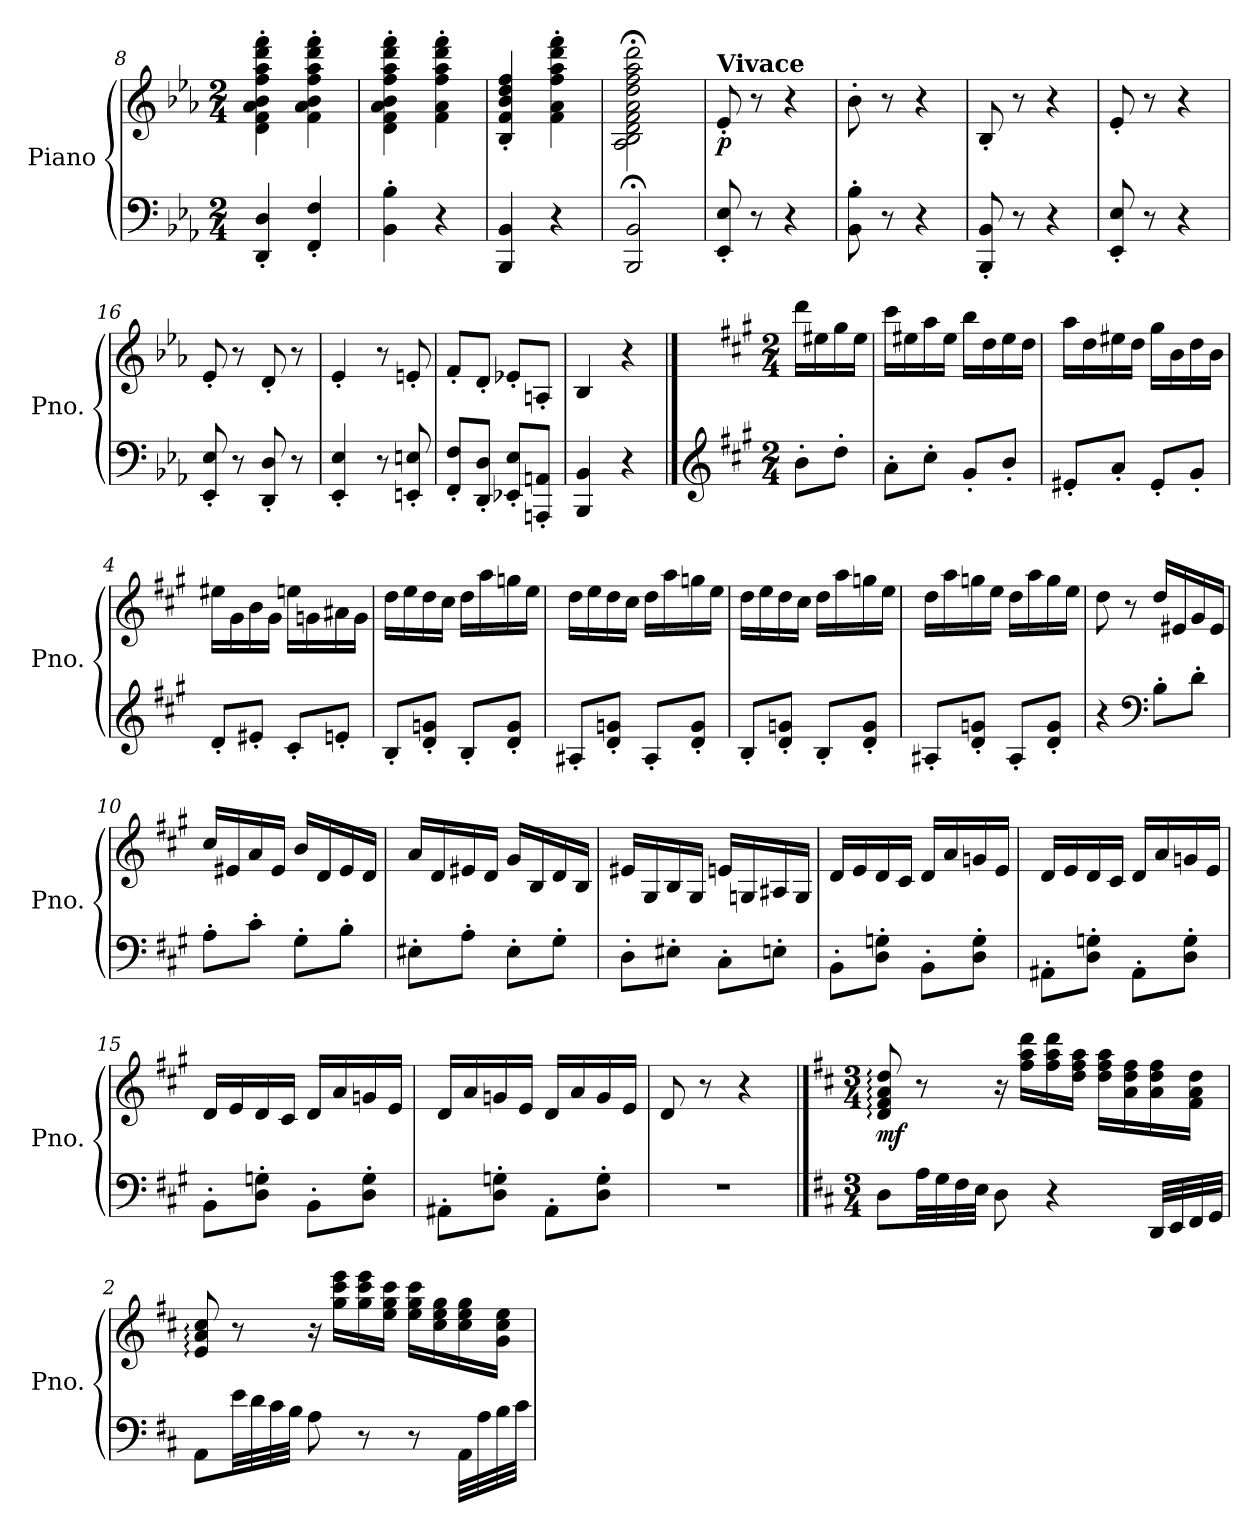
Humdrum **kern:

**kern	**kern	**dynam
*part1	*part1	*part1
*staff2	*staff1	*staff1/2
*I"Piano	*	*
*I'Pno.	*	*
*clefF4	*clefG2	*
*k[b-e-a-]	*k[b-e-a-]	*
*M2/4	*M2/4	*
*MM120	*MM120	*
=8	=8	=8
4DD/' 4D/'	4d\' 4f\' 4a-\' 4b-\' 4ff\' 4aa-\' 4ddd\' 4fff\'	.
4FF/' 4F/'	4f\' 4a-\' 4b-\' 4ff\' 4aa-\' 4ddd\' 4fff\'	.
=9	=9	=9
4BB-\' 4B-\'	4d\' 4f\' 4a-\' 4b-\' 4ff\' 4aa-\' 4ddd\' 4fff\'	.
4r	4f\' 4a-\' 4ff\' 4aa-\' 4ddd\' 4fff\'	.
=10	=10	=10
*	*MM114	*
4BBB-/ 4BB-/	4B-/' 4f/' 4b-/' 4dd/' 4ff/'	.
4r	4f\' 4a-\' 4ff\' 4aa-\' 4ddd\' 4fff\'	.
=11	=11	=11
*	*MM40	*
2BBB-/;< 2BB-/;<	2A-\;< 2B-\;< 2d\;< 2f\;< 2a-\;< 2dd\;< 2ff\;< 2aa-\;< 2ddd\;<	.
=12	=12	=12
!	!LO:TX:a:B:t=Vivace	!
!	!	!LO:DY:b
8EE-/' 8E-/'	8e-'/	p
8r	8r	.
4r	4r	.
=13	=13	=13
8BB-\' 8B-\'	8b-'\	.
8r	8r	.
4r	4r	.
=14	=14	=14
8BBB-/' 8BB-/'	8B-'/	.
8r	8r	.
4r	4r	.
!!LO:LB:g=z
=15	=15	=15
8EE-/' 8E-/'	8e-'/	.
8r	8r	.
4r	4r	.
=16	=16	=16
8EE-/' 8E-/'	8e-'/	.
8r	8r	.
8DD/' 8D/'	8d'/	.
8r	8r	.
=17	=17	=17
4EE-/' 4E-/'	4e-'/	.
8r	8r	.
8EEn/' 8En/'	8en'/	.
=18	=18	=18
8FF/' 8F/'L	8f'/L	.
8DD/' 8D/'J	8d'/J	.
8EE-X/' 8E-/'L	8e-X'/L	.
8AAAn/' 8AAn/'J	8An'/J	.
=19	=19	=19
4BBB-/ 4BB-/	4B-/	.
4r	4r	.
!!LO:PB:g=z
==1	==1	==1
!!LO:REH:place=s1:a:B:fs=14:t=6
*clefG2	*	*
*k[f#c#g#]	*k[f#c#g#]	*
*M2/4	*M2/4	*
*	*MM194	*
8b'\L	16ddd\LL	.
.	16ee#X\	.
8dd'\J	16gg#\	.
.	16ee#\JJ	.
=2	=2	=2
8a'\L	16ccc#\LL	.
.	16ee#X\	.
8cc#'\J	16aa\	.
.	16ee#\JJ	.
8g#'/L	16bb\LL	.
.	16dd\	.
8b'/J	16ee#\	.
.	16dd\JJ	.
=3	=3	=3
8e#X'/L	16aa\LL	.
.	16dd\	.
8a'/J	16ee#X\	.
.	16dd\JJ	.
8e#'/L	16gg#\LL	.
.	16b\	.
8g#'/J	16dd\	.
.	16b\JJ	.
=4	=4	=4
8d'/L	16ee#X\LL	.
.	16g#\	.
8e#X'/J	16b\	.
.	16g#\JJ	.
8c#'/L	16een\LL	.
.	16gn\	.
8en'/J	16a#X\	.
.	16g\JJ	.
=5	=5	=5
8B'/L	16dd\LL	.
.	16ee\	.
8d/' 8gn/'J	16dd\	.
.	16cc#\JJ	.
8B'/L	16dd\LL	.
.	16aa\	.
8d/' 8g/'J	16ggn\	.
.	16ee\JJ	.
!!LO:LB:g=z
=6	=6	=6
8A#X'/L	16dd\LL	.
.	16ee\	.
8d/' 8gn/'J	16dd\	.
.	16cc#\JJ	.
8A#'/L	16dd\LL	.
.	16aa\	.
8d/' 8g/'J	16ggn\	.
.	16ee\JJ	.
=7	=7	=7
8B'/L	16dd\LL	.
.	16ee\	.
8d/' 8gn/'J	16dd\	.
.	16cc#\JJ	.
8B'/L	16dd\LL	.
.	16aa\	.
8d/' 8g/'J	16ggn\	.
.	16ee\JJ	.
=8	=8	=8
8A#X'/L	16dd\LL	.
.	16aa\	.
8d/' 8gn/'J	16ggn\	.
.	16ee\JJ	.
8A#'/L	16dd\LL	.
.	16aa\	.
8d/' 8g/'J	16gg\	.
.	16ee\JJ	.
=9	=9	=9
4r	8dd\	.
.	8r	.
*clefF4	*	*
8B'\L	16dd/LL	.
.	16e#X/	.
8d'\J	16g#/	.
.	16e#/JJ	.
=10	=10	=10
8A'\L	16cc#/LL	.
.	16e#X/	.
8c#'\J	16a/	.
.	16e#/JJ	.
8G#'\L	16b/LL	.
.	16d/	.
8B'\J	16e#/	.
.	16d/JJ	.
!!LO:LB:g=z
=11	=11	=11
8E#X'\L	16a/LL	.
.	16d/	.
8A'\J	16e#X/	.
.	16d/JJ	.
8E#'\L	16g#/LL	.
.	16B/	.
8G#'\J	16d/	.
.	16B/JJ	.
=12	=12	=12
8D'\L	16e#X/LL	.
.	16G#/	.
8E#X'\J	16B/	.
.	16G#/JJ	.
8C#'\L	16en/LL	.
.	16Gn/	.
8En'\J	16A#X/	.
.	16G/JJ	.
=13	=13	=13
8BB'\L	16d/LL	.
.	16e/	.
8D\' 8Gn\'J	16d/	.
.	16c#/JJ	.
8BB'\L	16d/LL	.
.	16a/	.
8D\' 8G\'J	16gn/	.
.	16e/JJ	.
!!LO:LB:g=z
=14	=14	=14
8AA#X'\L	16d/LL	.
.	16e/	.
8D\' 8Gn\'J	16d/	.
.	16c#/JJ	.
8AA#'\L	16d/LL	.
.	16a/	.
8D\' 8G\'J	16gn/	.
.	16e/JJ	.
=15	=15	=15
8BB'\L	16d/LL	.
.	16e/	.
8D\' 8Gn\'J	16d/	.
.	16c#/JJ	.
8BB'\L	16d/LL	.
.	16a/	.
8D\' 8G\'J	16gn/	.
.	16e/JJ	.
=16	=16	=16
8AA#X'\L	16d/LL	.
.	16a/	.
8D\' 8Gn\'J	16gn/	.
.	16e/JJ	.
8AA#'\L	16d/LL	.
.	16a/	.
8D\' 8G\'J	16g/	.
.	16e/JJ	.
=17	=17	=17
2r	8d/	.
.	8r	.
.	4r	.
!!LO:LB:g=z
==1	==1	==1
!!LO:REH:place=s1:a:B:fs=14:t=7
*k[f#c#]	*k[f#c#]	*
*M3/4	*M3/4	*
*	*MM78	*
!	!	!LO:DY:b
8D\L	8d/: 8f#/: 8a/: 8dd/:	mf
32A\LL	8r	.
32G\	.	.
32F#\	.	.
32E\JJJ	.	.
8D\	16r	.
.	16ff#\ 16aa\ 16ddd\LL	.
4r	16ff#\ 16aa\ 16ddd\	.
.	16dd\ 16ff#\ 16aa\JJ	.
.	16dd\ 16ff#\ 16aa\LL	.
.	16a\ 16dd\ 16ff#\	.
32DD/LLL	16a\ 16dd\ 16ff#\	.
32EE/	.	.
32FF#/	16f#\ 16a\ 16dd\JJ	.
32GG/JJJ	.	.
=2	=2	=2
8AA\L	8e/: 8a/: 8cc#/:	.
32e\LL	8r	.
32d\	.	.
32c#\	.	.
32B\JJJ	.	.
8A\	16r	.
.	16gg\ 16ccc#\ 16eee\LL	.
8r	16gg\ 16ccc#\ 16eee\	.
.	16ee\ 16gg\ 16ccc#\JJ	.
8r	16ee\ 16gg\ 16ccc#\LL	.
.	16cc#\ 16ee\ 16gg\	.
32AA\LLL	16cc#\ 16ee\ 16gg\	.
32A\	.	.
32B\	16g\ 16cc#\ 16ee\JJ	.
32c#\JJJ	.	.
=	=	=
*-	*-	*-
